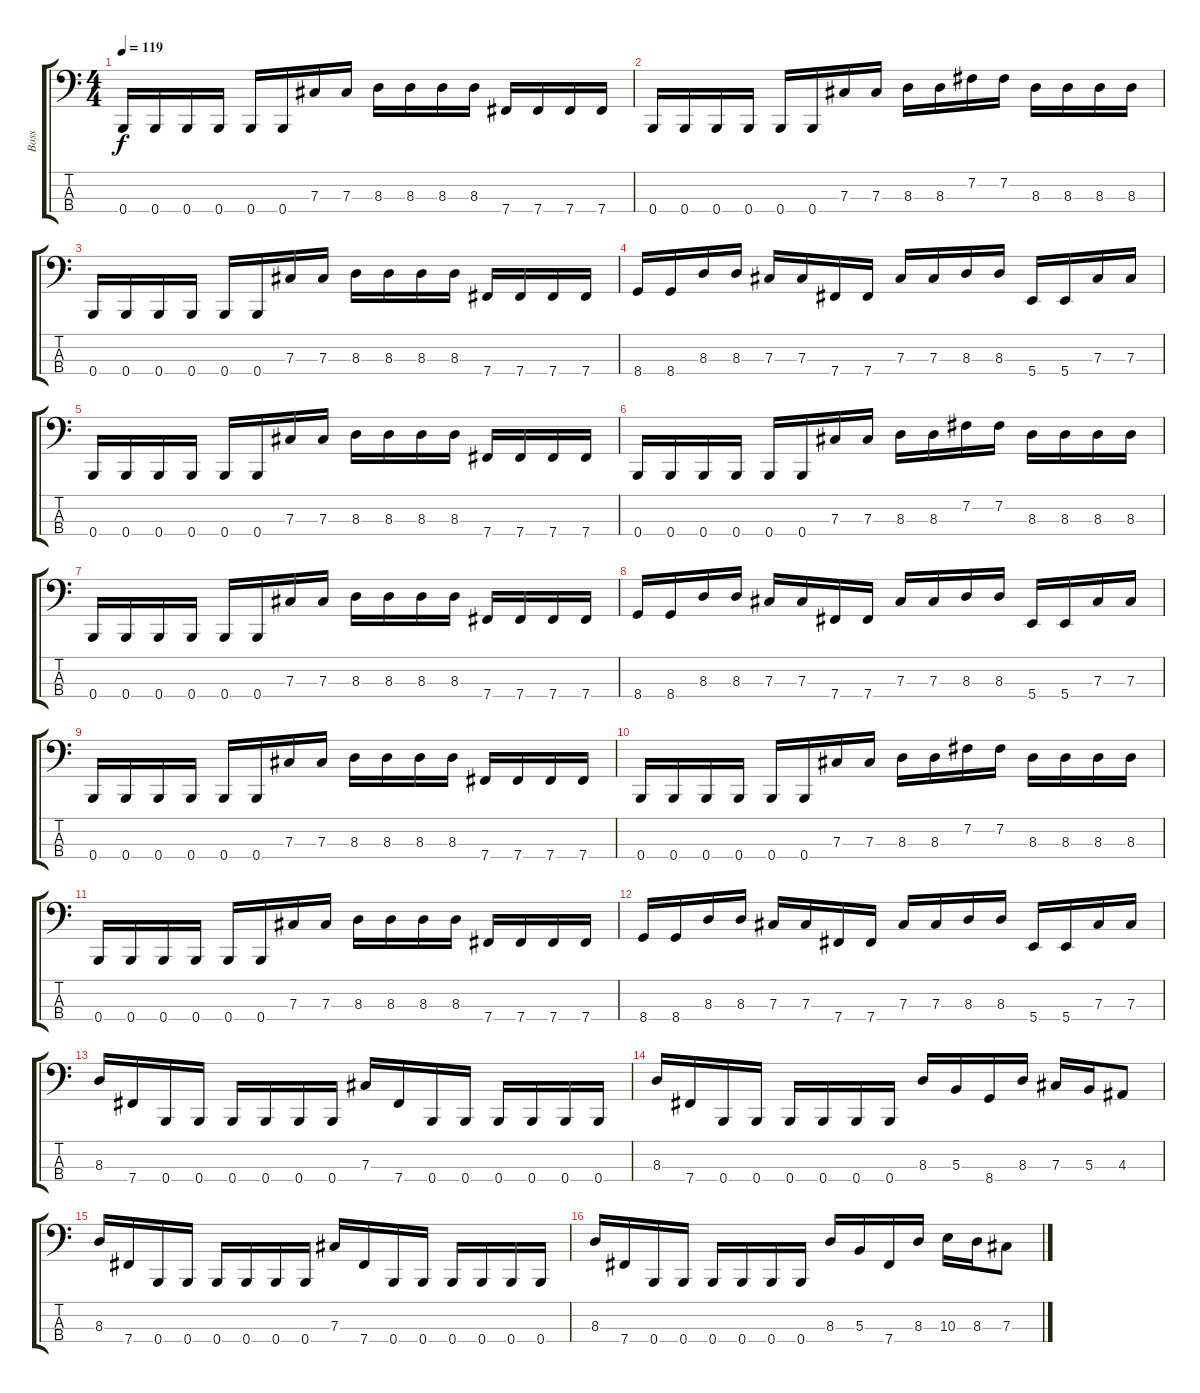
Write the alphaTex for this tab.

\track ("Bass" "Bass") {instrument electricbasspick}
\staff {score tabs}
\tuning (E2 B1 Gb1 B0) {hide}
\ts (4 4)
\tempo 119
\clef f4
\ks c
0.4.16{dy f} 0.4.16 0.4.16 0.4.16 0.4.16 0.4.16 7.3.16 7.3.16 8.3.16 8.3.16 8.3.16 8.3.16 7.4.16 7.4.16 7.4.16 7.4.16 |
0.4.16 0.4.16 0.4.16 0.4.16 0.4.16 0.4.16 7.3.16 7.3.16 8.3.16 8.3.16 7.2.16 7.2.16 8.3.16 8.3.16 8.3.16 8.3.16 |
0.4.16 0.4.16 0.4.16 0.4.16 0.4.16 0.4.16 7.3.16 7.3.16 8.3.16 8.3.16 8.3.16 8.3.16 7.4.16 7.4.16 7.4.16 7.4.16 |
8.4.16 8.4.16 8.3.16 8.3.16 7.3.16 7.3.16 7.4.16 7.4.16 7.3.16 7.3.16 8.3.16 8.3.16 5.4.16 5.4.16 7.3.16 7.3.16 |
0.4.16 0.4.16 0.4.16 0.4.16 0.4.16 0.4.16 7.3.16 7.3.16 8.3.16 8.3.16 8.3.16 8.3.16 7.4.16 7.4.16 7.4.16 7.4.16 |
0.4.16 0.4.16 0.4.16 0.4.16 0.4.16 0.4.16 7.3.16 7.3.16 8.3.16 8.3.16 7.2.16 7.2.16 8.3.16 8.3.16 8.3.16 8.3.16 |
0.4.16 0.4.16 0.4.16 0.4.16 0.4.16 0.4.16 7.3.16 7.3.16 8.3.16 8.3.16 8.3.16 8.3.16 7.4.16 7.4.16 7.4.16 7.4.16 |
8.4.16 8.4.16 8.3.16 8.3.16 7.3.16 7.3.16 7.4.16 7.4.16 7.3.16 7.3.16 8.3.16 8.3.16 5.4.16 5.4.16 7.3.16 7.3.16 |
0.4.16 0.4.16 0.4.16 0.4.16 0.4.16 0.4.16 7.3.16 7.3.16 8.3.16 8.3.16 8.3.16 8.3.16 7.4.16 7.4.16 7.4.16 7.4.16 |
0.4.16 0.4.16 0.4.16 0.4.16 0.4.16 0.4.16 7.3.16 7.3.16 8.3.16 8.3.16 7.2.16 7.2.16 8.3.16 8.3.16 8.3.16 8.3.16 |
0.4.16 0.4.16 0.4.16 0.4.16 0.4.16 0.4.16 7.3.16 7.3.16 8.3.16 8.3.16 8.3.16 8.3.16 7.4.16 7.4.16 7.4.16 7.4.16 |
8.4.16 8.4.16 8.3.16 8.3.16 7.3.16 7.3.16 7.4.16 7.4.16 7.3.16 7.3.16 8.3.16 8.3.16 5.4.16 5.4.16 7.3.16 7.3.16 |
8.3.16 7.4.16 0.4.16 0.4.16 0.4.16 0.4.16 0.4.16 0.4.16 7.3.16 7.4.16 0.4.16 0.4.16 0.4.16 0.4.16 0.4.16 0.4.16 |
8.3.16 7.4.16 0.4.16 0.4.16 0.4.16 0.4.16 0.4.16 0.4.16 8.3.16 5.3.16 8.4.16 8.3.16 7.3.16 5.3.16 4.3.8 |
8.3.16 7.4.16 0.4.16 0.4.16 0.4.16 0.4.16 0.4.16 0.4.16 7.3.16 7.4.16 0.4.16 0.4.16 0.4.16 0.4.16 0.4.16 0.4.16 |
8.3.16 7.4.16 0.4.16 0.4.16 0.4.16 0.4.16 0.4.16 0.4.16 8.3.16 5.3.16 7.4.16 8.3.16 10.3.16 8.3.16 7.3.8
